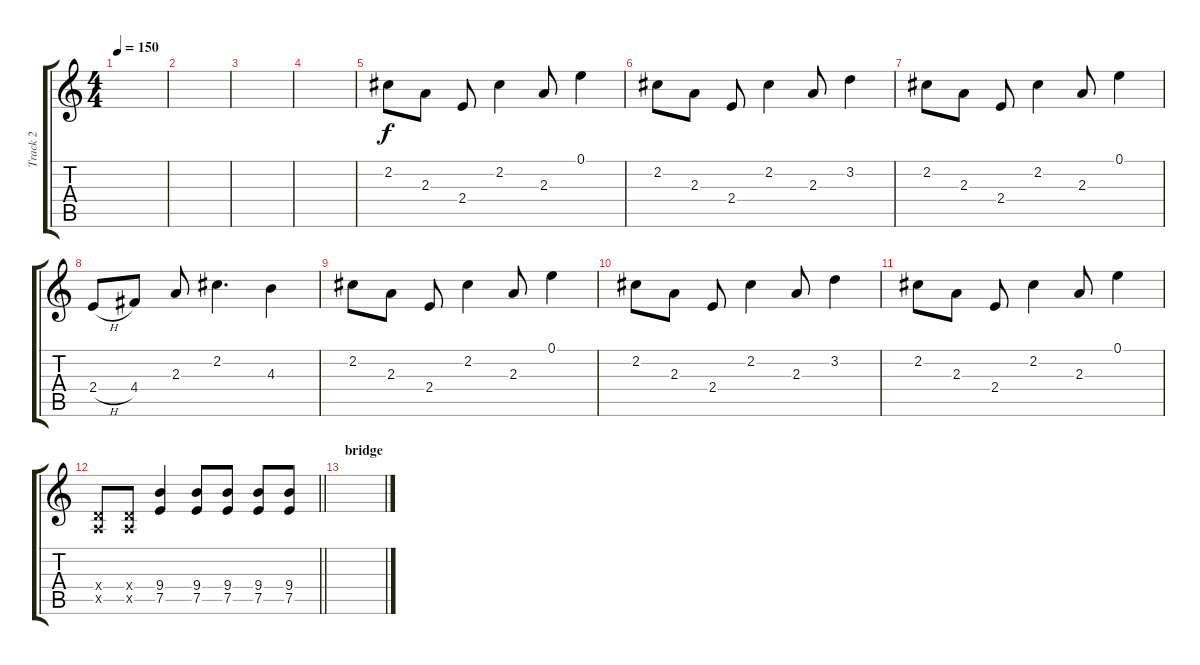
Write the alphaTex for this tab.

\track ("Track 2" "Track 2") {instrument acousticguitarsteel}
\staff {score tabs}
\tuning (E4 B3 G3 D3 A2 E2) {hide}
\ts (4 4)
\tempo 150
\clef g2
\ks c
|
|
|
|
2.2.8 2.3.8 2.4.8 2.2.4 2.3.8 0.1.4 |
2.2.8 2.3.8 2.4.8 2.2.4 2.3.8 3.2.4 |
2.2.8 2.3.8 2.4.8 2.2.4 2.3.8 0.1.4 |
2.4{h}.8 4.4.8 2.3.8 2.2.4{d} 4.3.4 |
2.2.8 2.3.8 2.4.8 2.2.4 2.3.8 0.1.4 |
2.2.8 2.3.8 2.4.8 2.2.4 2.3.8 3.2.4 |
2.2.8 2.3.8 2.4.8 2.2.4 2.3.8 0.1.4 |
\barLineRight lightlight
(0.4{x} 0.5{x}).8 (0.4{x} 0.5{x}).8 (9.4 7.5).4 (9.4 7.5).8 (9.4 7.5).8 (9.4 7.5).8 (9.4 7.5).8 |
\section ("" "bridge")
